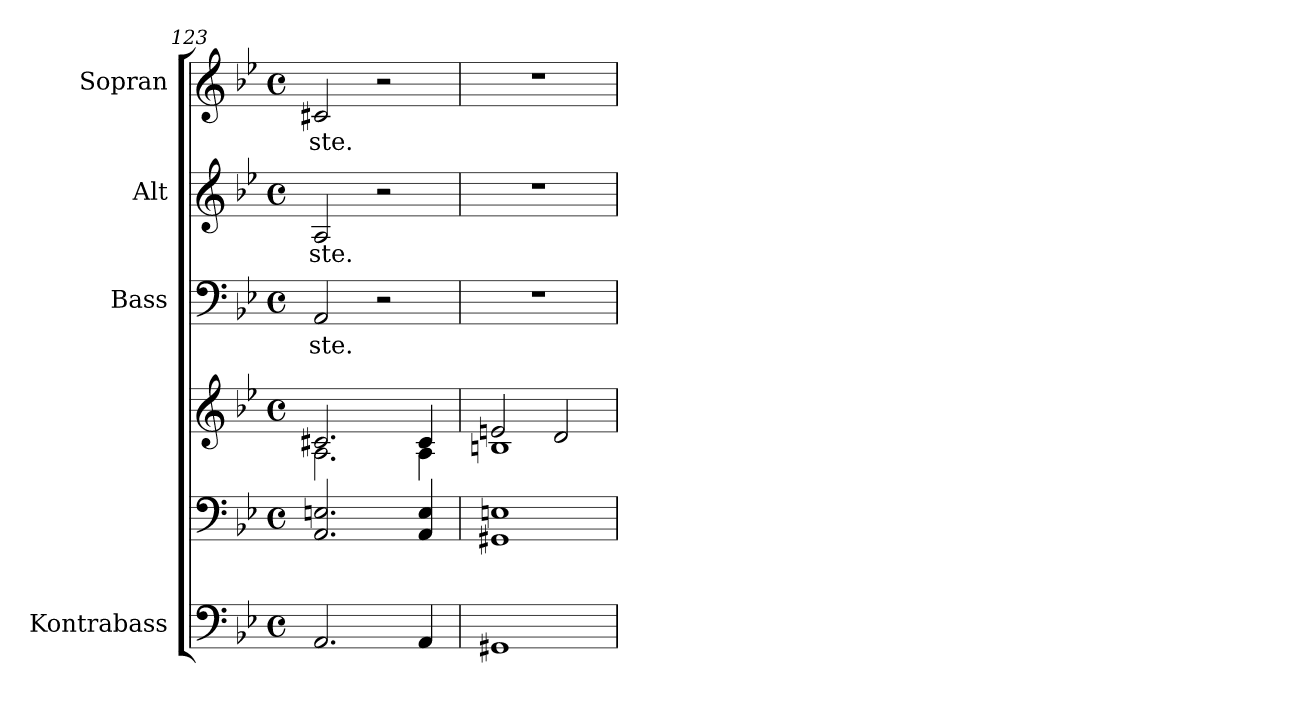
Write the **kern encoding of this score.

**kern	**kern	**kern	**kern	**text	**kern	**text	**kern	**text
*part5	*part4	*part4	*part3	*part3	*part2	*part2	*part1	*part1
*staff6	*staff5	*staff4	*staff3	*staff3	*staff2	*staff2	*staff1	*staff1
*I"Kontrabass	*	*	*I"Bass	*	*I"Alt	*	*I"Sopran	*
*I'Kb.	*	*	*I'B.	*	*I'A.	*	*I'S.	*
*clefF4	*clefF4	*clefG2	*clefF4	*	*clefG2	*	*clefG2	*
*ITrd7c12	*	*	*	*	*	*	*	*
*k[b-e-]	*k[b-e-]	*k[b-e-]	*k[b-e-]	*	*k[b-e-]	*	*k[b-e-]	*
*B-:	*B-:	*B-:	*B-:	*	*B-:	*	*B-:	*
*M4/4	*M4/4	*M4/4	*M4/4	*	*M4/4	*	*M4/4	*
*met(c)	*met(c)	*met(c)	*met(c)	*	*met(c)	*	*met(c)	*
=123	=123	=123	=123	=123	=123	=123	=123	=123
*	*	*^	*	*	*	*	*	*
!	!	!	!	!	!LO:LY:b	!	!LO:LY:b	!	!LO:LY:b
2.AAA/	2.AA/ 2.En/	2.c#X/	2.A\	2AA/	-ste.	2A/	-ste.	2c#X/	-ste.
.	.	.	.	2r	.	2r	.	2r	.
4AAA/	4AA/ 4E/	4c#/	4A\	.	.	.	.	.	.
=124	=124	=124	=124	=124	=124	=124	=124	=124	=124
*	*^	*	*	*	*	*	*	*	*
1GGG#X	1En	1GG#X	2en/	1Bn	1r	.	1r	.	1r	.
.	.	.	2d/	.	.	.	.	.	.	.
*	*v	*v	*	*	*	*	*	*	*	*
*	*	*v	*v	*	*	*	*	*	*
=	=	=	=	=	=	=	=	=
*-	*-	*-	*-	*-	*-	*-	*-	*-
